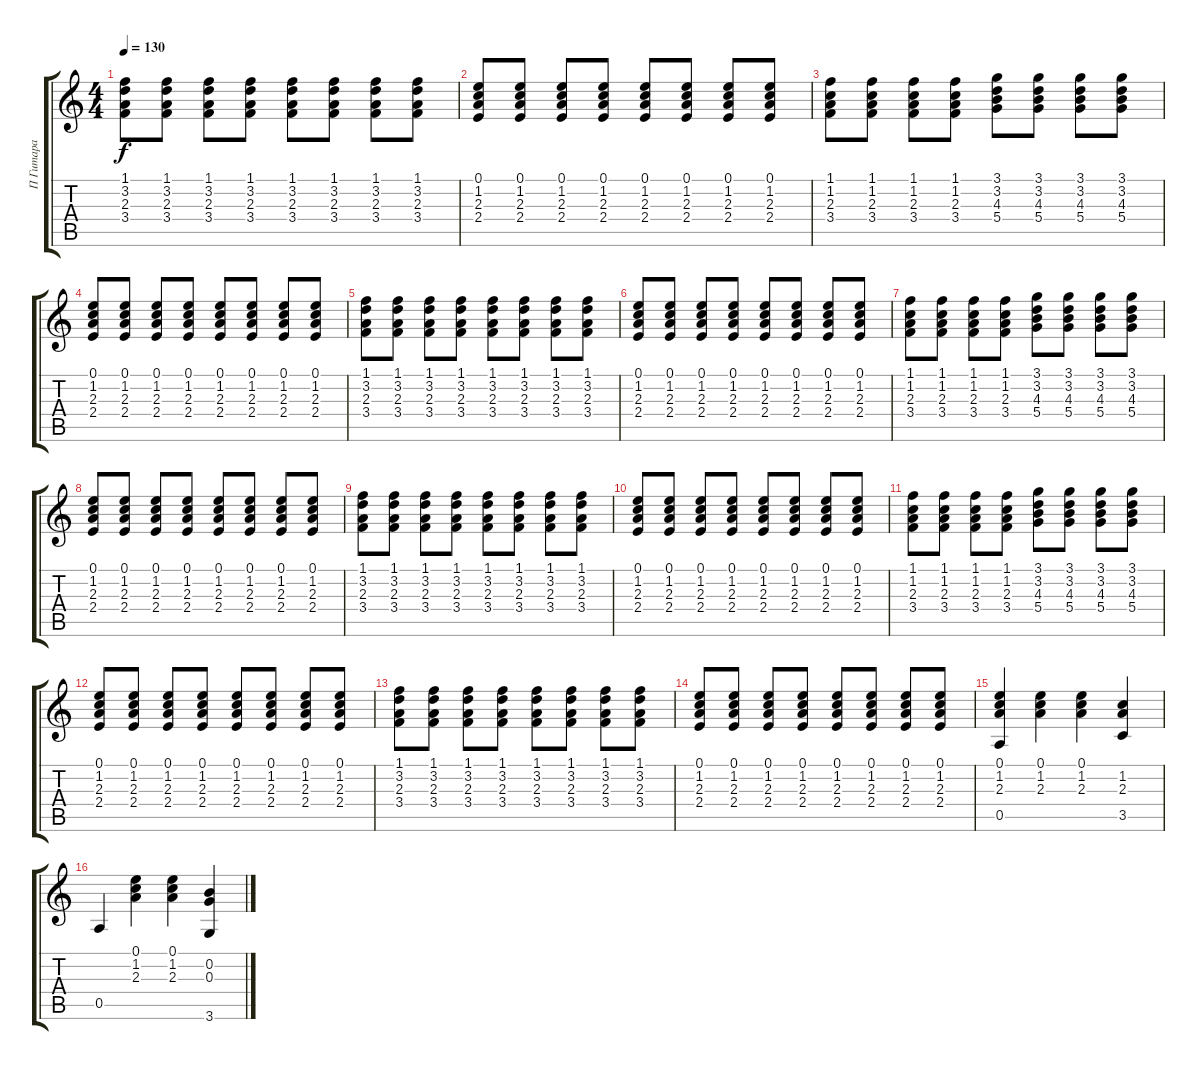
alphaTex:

\track ("П Гитара" "П Гитара") {instrument acousticguitarsteel}
\staff {score tabs}
\tuning (E4 B3 G3 D3 A2 E2) {hide}
\ts (4 4)
\tempo 130
\clef g2
\ks c
(1.1 3.2 2.3 3.4).8{dy f} (1.1 3.2 2.3 3.4).8 (1.1 3.2 2.3 3.4).8 (1.1 3.2 2.3 3.4).8 (1.1 3.2 2.3 3.4).8 (1.1 3.2 2.3 3.4).8 (1.1 3.2 2.3 3.4).8 (1.1 3.2 2.3 3.4).8 |
(0.1 1.2 2.3 2.4).8 (0.1 1.2 2.3 2.4).8 (0.1 1.2 2.3 2.4).8 (0.1 1.2 2.3 2.4).8 (0.1 1.2 2.3 2.4).8 (0.1 1.2 2.3 2.4).8 (0.1 1.2 2.3 2.4).8 (0.1 1.2 2.3 2.4).8 |
(1.1 1.2 2.3 3.4).8 (1.1 1.2 2.3 3.4).8 (1.1 1.2 2.3 3.4).8 (1.1 1.2 2.3 3.4).8 (3.1 3.2 4.3 5.4).8 (3.1 3.2 4.3 5.4).8 (3.1 3.2 4.3 5.4).8 (3.1 3.2 4.3 5.4).8 |
(0.1 1.2 2.3 2.4).8 (0.1 1.2 2.3 2.4).8 (0.1 1.2 2.3 2.4).8 (0.1 1.2 2.3 2.4).8 (0.1 1.2 2.3 2.4).8 (0.1 1.2 2.3 2.4).8 (0.1 1.2 2.3 2.4).8 (0.1 1.2 2.3 2.4).8 |
(1.1 3.2 2.3 3.4).8 (1.1 3.2 2.3 3.4).8 (1.1 3.2 2.3 3.4).8 (1.1 3.2 2.3 3.4).8 (1.1 3.2 2.3 3.4).8 (1.1 3.2 2.3 3.4).8 (1.1 3.2 2.3 3.4).8 (1.1 3.2 2.3 3.4).8 |
(0.1 1.2 2.3 2.4).8 (0.1 1.2 2.3 2.4).8 (0.1 1.2 2.3 2.4).8 (0.1 1.2 2.3 2.4).8 (0.1 1.2 2.3 2.4).8 (0.1 1.2 2.3 2.4).8 (0.1 1.2 2.3 2.4).8 (0.1 1.2 2.3 2.4).8 |
(1.1 1.2 2.3 3.4).8 (1.1 1.2 2.3 3.4).8 (1.1 1.2 2.3 3.4).8 (1.1 1.2 2.3 3.4).8 (3.1 3.2 4.3 5.4).8 (3.1 3.2 4.3 5.4).8 (3.1 3.2 4.3 5.4).8 (3.1 3.2 4.3 5.4).8 |
(0.1 1.2 2.3 2.4).8 (0.1 1.2 2.3 2.4).8 (0.1 1.2 2.3 2.4).8 (0.1 1.2 2.3 2.4).8 (0.1 1.2 2.3 2.4).8 (0.1 1.2 2.3 2.4).8 (0.1 1.2 2.3 2.4).8 (0.1 1.2 2.3 2.4).8 |
(1.1 3.2 2.3 3.4).8 (1.1 3.2 2.3 3.4).8 (1.1 3.2 2.3 3.4).8 (1.1 3.2 2.3 3.4).8 (1.1 3.2 2.3 3.4).8 (1.1 3.2 2.3 3.4).8 (1.1 3.2 2.3 3.4).8 (1.1 3.2 2.3 3.4).8 |
(0.1 1.2 2.3 2.4).8 (0.1 1.2 2.3 2.4).8 (0.1 1.2 2.3 2.4).8 (0.1 1.2 2.3 2.4).8 (0.1 1.2 2.3 2.4).8 (0.1 1.2 2.3 2.4).8 (0.1 1.2 2.3 2.4).8 (0.1 1.2 2.3 2.4).8 |
(1.1 1.2 2.3 3.4).8 (1.1 1.2 2.3 3.4).8 (1.1 1.2 2.3 3.4).8 (1.1 1.2 2.3 3.4).8 (3.1 3.2 4.3 5.4).8 (3.1 3.2 4.3 5.4).8 (3.1 3.2 4.3 5.4).8 (3.1 3.2 4.3 5.4).8 |
(0.1 1.2 2.3 2.4).8 (0.1 1.2 2.3 2.4).8 (0.1 1.2 2.3 2.4).8 (0.1 1.2 2.3 2.4).8 (0.1 1.2 2.3 2.4).8 (0.1 1.2 2.3 2.4).8 (0.1 1.2 2.3 2.4).8 (0.1 1.2 2.3 2.4).8 |
(1.1 3.2 2.3 3.4).8 (1.1 3.2 2.3 3.4).8 (1.1 3.2 2.3 3.4).8 (1.1 3.2 2.3 3.4).8 (1.1 3.2 2.3 3.4).8 (1.1 3.2 2.3 3.4).8 (1.1 3.2 2.3 3.4).8 (1.1 3.2 2.3 3.4).8 |
(0.1 1.2 2.3 2.4).8 (0.1 1.2 2.3 2.4).8 (0.1 1.2 2.3 2.4).8 (0.1 1.2 2.3 2.4).8 (0.1 1.2 2.3 2.4).8 (0.1 1.2 2.3 2.4).8 (0.1 1.2 2.3 2.4).8 (0.1 1.2 2.3 2.4).8 |
(0.1 1.2 2.3 0.5).4 (0.1 1.2 2.3).4 (0.1 1.2 2.3).4 (1.2 2.3 3.5).4 |
0.5.4 (0.1 1.2 2.3).4 (0.1 1.2 2.3).4 (0.2 0.3 3.6).4
